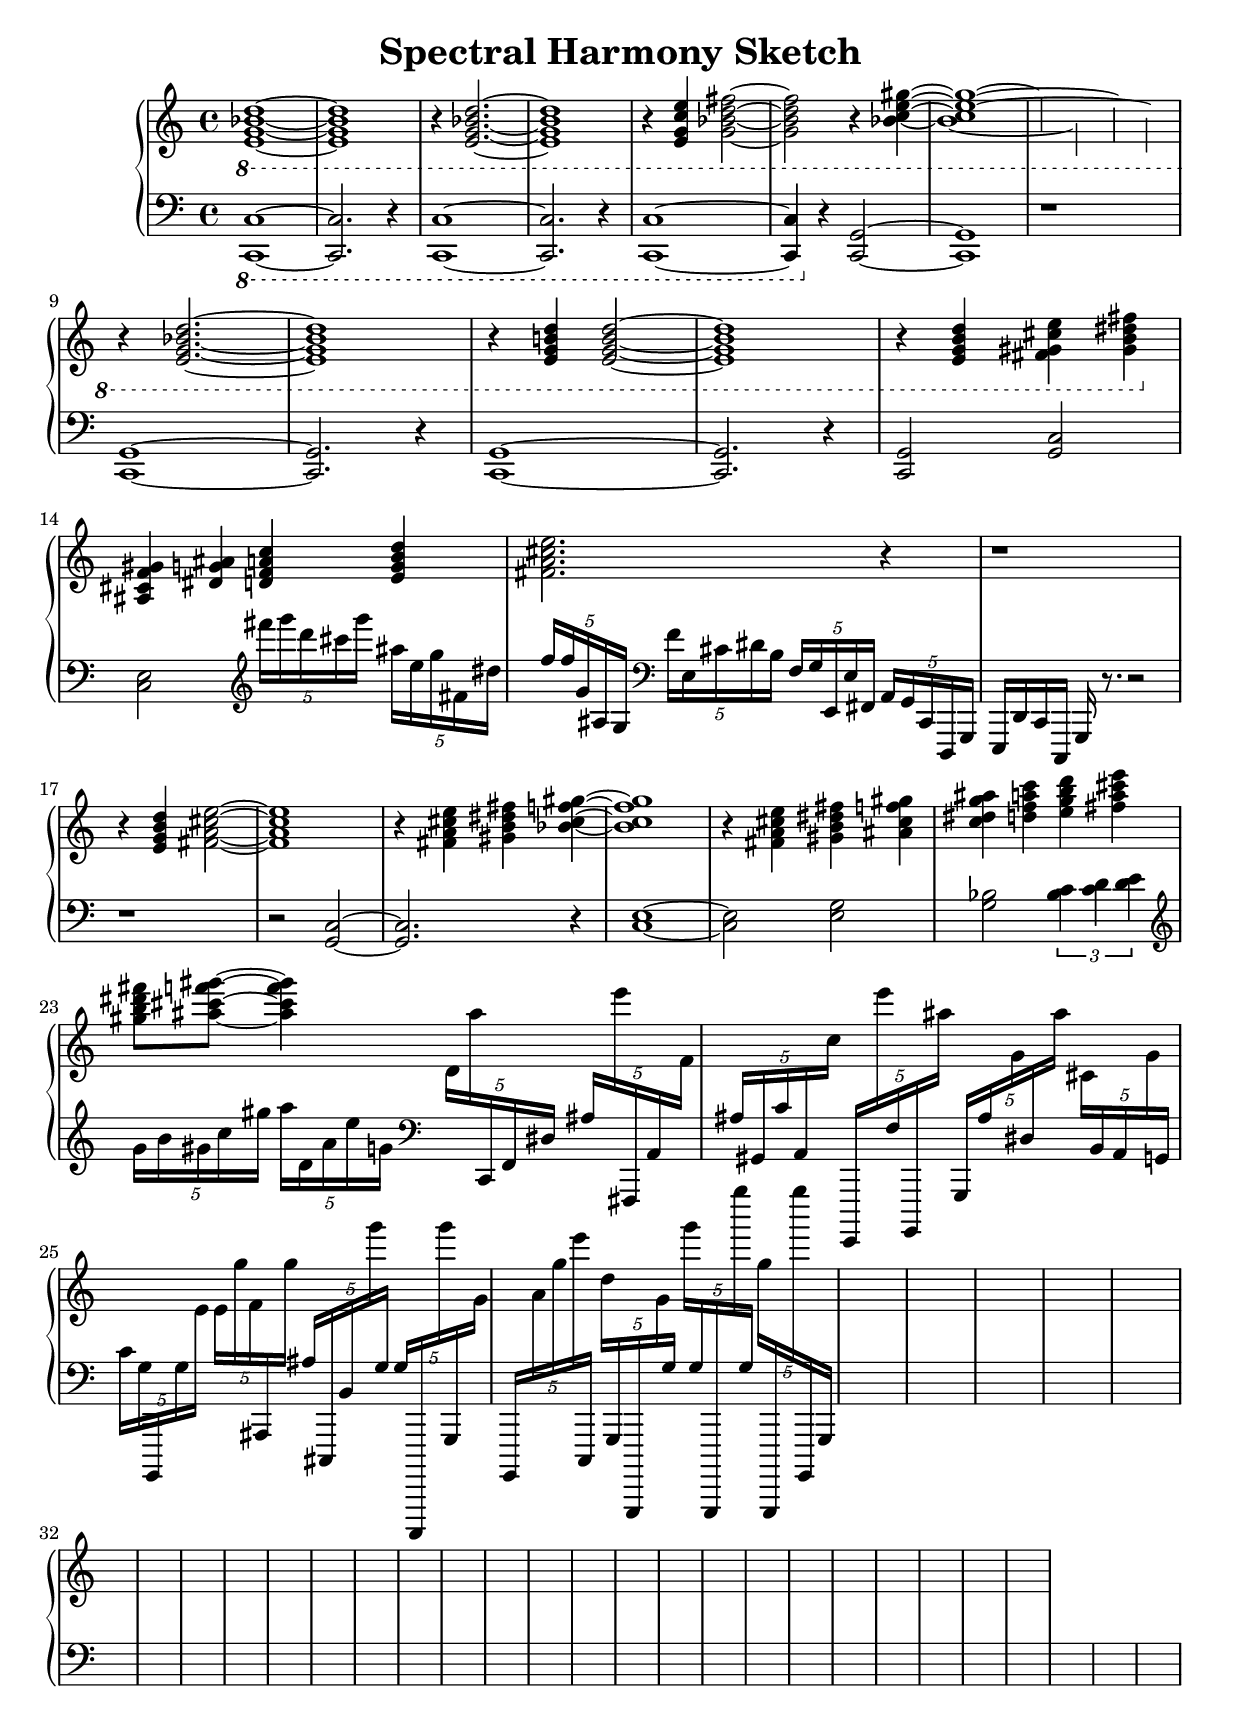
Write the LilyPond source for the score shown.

glissandoSkipOn = {
	\override NoteColumn.glissando-skip = ##t
	\hide NoteHead
	\hide Accidental
	\hide Tie
	\override NoteHead.no-ledgers = ##t
}

glissandoSkipOff = {
	\revert NoteColumn.glissando-skip
	\undo \hide NoteHead
	\undo \hide Tie
	\undo \hide Accidental
	\revert NoteHead.no-ledgers
}

\header {
	title = "Spectral Harmony Sketch"
}

chordos = \relative c {
	\ottava #-1
	<e g bes d >1~ | 1 |
	r4 <e g bes d >2.~ | 1 | 
	r4 <e g c e >4 <g bes d fis >2~ | 2 r4 <bes c e gis >4~ |
	\set tieWaitForNote = ##t
	<bes c e gis >1~ | { \hide gis'4 \hide bes, \hide e \hide c } |

	\break	
	r4 <e, g bes d >2.~ | 1 | 
	r4 <e g b! d >4 <e g b d >2~ | 1 | 
	r4 <e g b d >4  <fis gis cis e >  <gis b dis fis > |
	\ottava #0
		<ais cis f gis >  <dis g ais > <d f a c > <e g b d > |
	<fis a cis e >2. r4 | r1 |

	\break
	r4 <e g b d >4 <fis a cis e >2~ | 1 | 
	r4 <fis a cis e > <gis b dis fis >  <bes cis f gis >~ | 1 |
	r4 <fis a cis e >  <gis b dis fis >  <ais cis f gis > |
	  <c dis g ais > <d f a c > <e g b d > <fis a cis e > |
	<gis b dis fis>8  <ais cis f gis>~ 4 s2 |

}
pedal-tones = \relative c,, {
	\ottava #-1
	<c c'>1~ | 2. r4 |
	<c c'>1~ | 2. r4 |
	<c c'>1~ | 4 \ottava #0 r4 <c' g'>2~ |
	<c g'>1 | r1 |

	<c g'>1~ | 2. r4 |
	<c g'>1~ | 2. r4 |
	<c g'>2 <g' c>2 | <c e>2 
		{
			\clef "treble"
		 	\tuplet 5/4 { fis'''16  g16  d16  cis16  g'16 } 
			\tuplet 5/4 { ais,16  e16  g16  fis,16  dis'16 }  |
			 \tuplet 5/4 { f16  f16  g,16  ais,16  g16 } 
			 \clef "bass"
			 \tuplet 5/4 { f'16  e,16  cis'16  dis16  b16 } 
			 \tuplet 5/4 { f16  g16  e,16  e'16  fis,16 } 
			 \tuplet 5/4 { a16  g16  c,16  d,16  g16 }  |
			 e16  d'16  c16  c,16  g'16 r8. r2 |
		}

	r1 | \clef "bass" r2 <g' c>2~ 
	<g c>2. r4 | <c e>1 ~ |
	<c e>2 <e g> | <g bes> \tuplet 3/2 { <bes c>4 <c d> <d e> }|
	\clef "treble"
		 \tuplet 5/4 { g16  b16  gis16  c16  gis'16 } 
		\tuplet 5/4 { a16  d,,16  a'16  e'16  g,16 }
		\clef "bass"
		\change Staff = "up"
	\new Voice \autochange {
		% ________________________________________bar 2 :
 		\tuplet 5/4 { d'16  ais''16  c,16  f,16  dis16 } 
		 \tuplet 5/4 { ais16  e'''16  fis,,16  a,16  f'16 } 
		 \tuplet 5/4 { ais16  gis,16  c'16  a,16  c''16 } 
		 \tuplet 5/4 { e,,,16  e'''16  f16  g,,,16  ais''16 }  |
		% ________________________________________bar 3 :
 		\tuplet 5/4 { g,,16  ais16  g'16  dis16  ais''16 } 
		 \tuplet 5/4 { cis'16  b,16  a,16  g'16  g,16 } 
		 \tuplet 5/4 { c'16  g16  g,,,16  g16  e'16 } 
		 \tuplet 5/4 { e'16  g''16  f'16  ais,,16  g''16 }  |
		% ________________________________________bar 4 :
 		\tuplet 5/4 { ais16  cis,,16  b,16  g'''16  g16 } 
		 \tuplet 5/4 { g16  c,,,,16  g'''16  g,,16  g'16 } 
		 \tuplet 5/4 { g,,,16  a'16  g''16  e'''16  c,,16 } 
		 \tuplet 5/4 { d''16  g,,16  g,,,,16  g'16  g16 }  |
		% ________________________________________bar 5 :
 		\tuplet 5/4 { g'''16  g16  g,,,,16  g''''16  g16 } 
	 	\tuplet 5/4 { g''16  g,,,,16  g''''16  g,,,16  g,,16 }
	}
}


\score {
	\new PianoStaff <<
		\new Staff = "up" {
			\chordos
			s1 * 30	
		}
		\new Staff = "down" {
			\clef "bass"
			\pedal-tones
			s1 * 30
		}
	>>
	\layout {
		\mergeDifferentlyHeadedOn
		\mergeDifferentlyDottedOn
		\set harmonicDots = ##t
		\override Glissando.thickness = #4
		\set Staff.pedalSustainStyle = #'mixed
		\override TextSpanner.bound-padding = #1.0
		\override TextSpanner.bound-details.right.padding = #1.3
		\override TextSpanner.bound-details.right.stencil-align-dir-y = #CENTER
		\override TextSpanner.bound-details.left.stencil-align-dir-y = #CENTER
		\override TextSpanner.bound-details.right-broken.text = ##f
		\override TextSpanner.bound-details.left-broken.text = ##f
		\override Glissando.minimum-length = #4
		\override Glissando.springs-and-rods = #ly:spanner::set-spacing-rods
		\override Glissando.breakable = ##t
		\override Glissando.after-line-breaking = ##t
		\set baseMoment = #(ly:make-moment 1/8)
		\set beatStructure = #'(2 2 2 2)
		#(set-default-paper-size "a4")
	}
	\midi { }
}

\version "2.18.2"